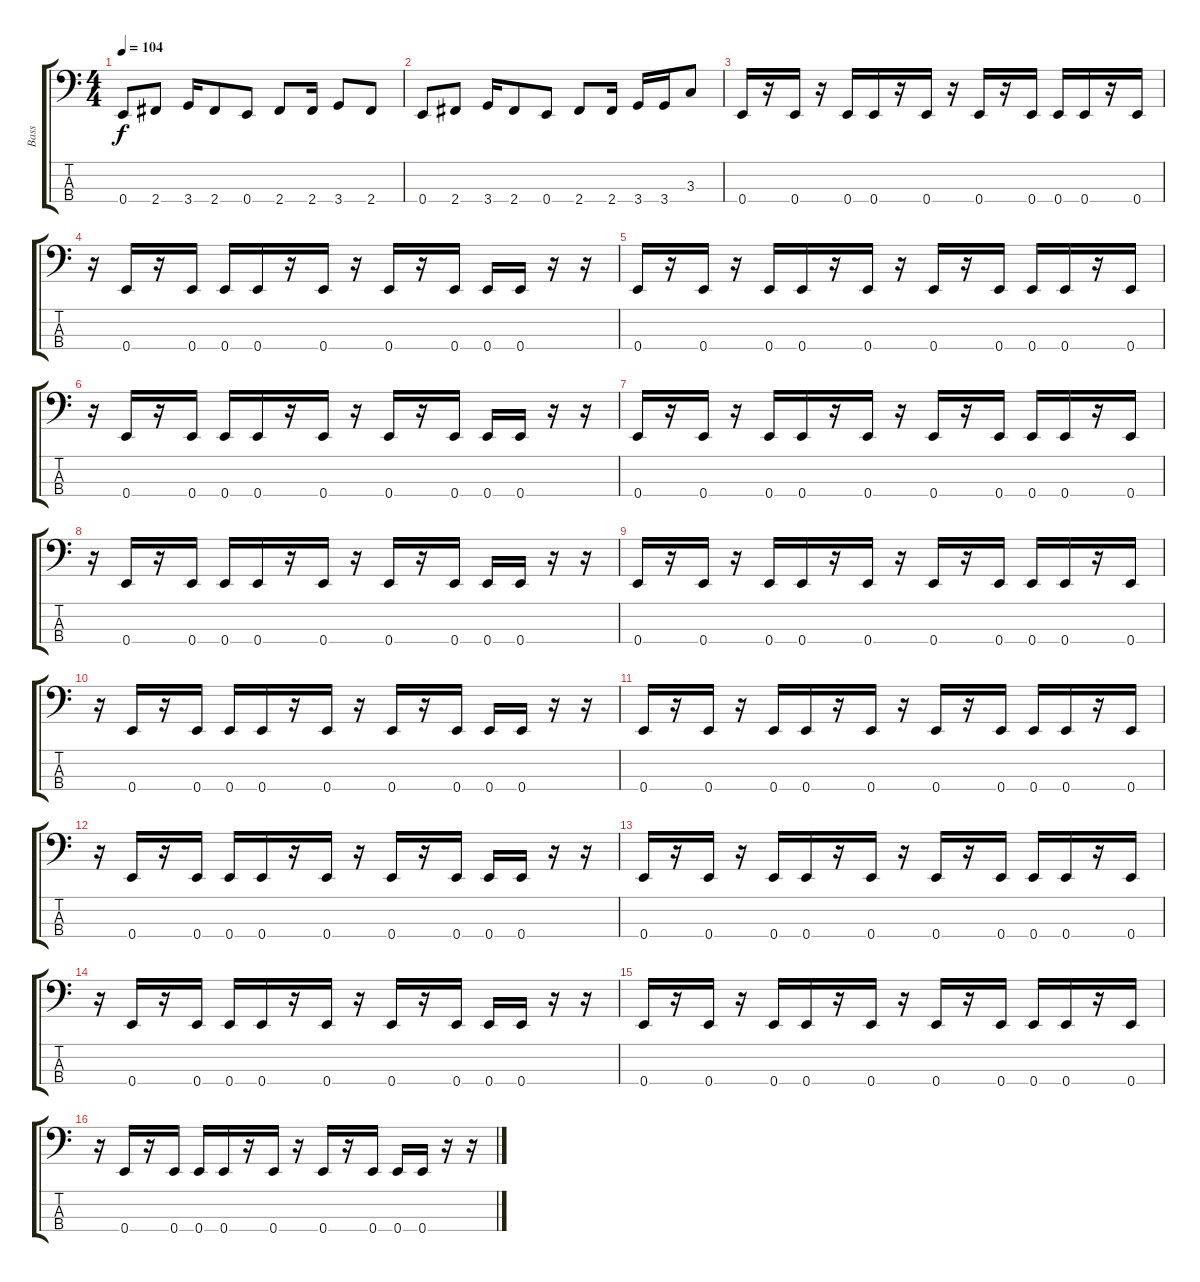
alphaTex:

\track ("Bass" "Bass") {instrument electricbasspick}
\staff {score tabs}
\tuning (G2 D2 A1 E1) {hide}
\ts (4 4)
\tempo 104
\clef f4
\ks c
0.4.8{dy f} 2.4.8 3.4.16 2.4.8 0.4.8 2.4.8 2.4.16 3.4.8 2.4.8 |
0.4.8 2.4.8 3.4.16 2.4.8 0.4.8 2.4.8 2.4.16 3.4.16 3.4.16 3.3.8 |
0.4.16 r.16 0.4.16 r.16 0.4.16 0.4.16 r.16 0.4.16 r.16 0.4.16 r.16 0.4.16 0.4.16 0.4.16 r.16 0.4.16 |
r.16 0.4.16 r.16 0.4.16 0.4.16 0.4.16 r.16 0.4.16 r.16 0.4.16 r.16 0.4.16 0.4.16 0.4.16 r.16 r.16 |
0.4.16 r.16 0.4.16 r.16 0.4.16 0.4.16 r.16 0.4.16 r.16 0.4.16 r.16 0.4.16 0.4.16 0.4.16 r.16 0.4.16 |
r.16 0.4.16 r.16 0.4.16 0.4.16 0.4.16 r.16 0.4.16 r.16 0.4.16 r.16 0.4.16 0.4.16 0.4.16 r.16 r.16 |
0.4.16 r.16 0.4.16 r.16 0.4.16 0.4.16 r.16 0.4.16 r.16 0.4.16 r.16 0.4.16 0.4.16 0.4.16 r.16 0.4.16 |
r.16 0.4.16 r.16 0.4.16 0.4.16 0.4.16 r.16 0.4.16 r.16 0.4.16 r.16 0.4.16 0.4.16 0.4.16 r.16 r.16 |
0.4.16 r.16 0.4.16 r.16 0.4.16 0.4.16 r.16 0.4.16 r.16 0.4.16 r.16 0.4.16 0.4.16 0.4.16 r.16 0.4.16 |
r.16 0.4.16 r.16 0.4.16 0.4.16 0.4.16 r.16 0.4.16 r.16 0.4.16 r.16 0.4.16 0.4.16 0.4.16 r.16 r.16 |
0.4.16 r.16 0.4.16 r.16 0.4.16 0.4.16 r.16 0.4.16 r.16 0.4.16 r.16 0.4.16 0.4.16 0.4.16 r.16 0.4.16 |
r.16 0.4.16 r.16 0.4.16 0.4.16 0.4.16 r.16 0.4.16 r.16 0.4.16 r.16 0.4.16 0.4.16 0.4.16 r.16 r.16 |
0.4.16 r.16 0.4.16 r.16 0.4.16 0.4.16 r.16 0.4.16 r.16 0.4.16 r.16 0.4.16 0.4.16 0.4.16 r.16 0.4.16 |
r.16 0.4.16 r.16 0.4.16 0.4.16 0.4.16 r.16 0.4.16 r.16 0.4.16 r.16 0.4.16 0.4.16 0.4.16 r.16 r.16 |
0.4.16 r.16 0.4.16 r.16 0.4.16 0.4.16 r.16 0.4.16 r.16 0.4.16 r.16 0.4.16 0.4.16 0.4.16 r.16 0.4.16 |
r.16 0.4.16 r.16 0.4.16 0.4.16 0.4.16 r.16 0.4.16 r.16 0.4.16 r.16 0.4.16 0.4.16 0.4.16 r.16 r.16
